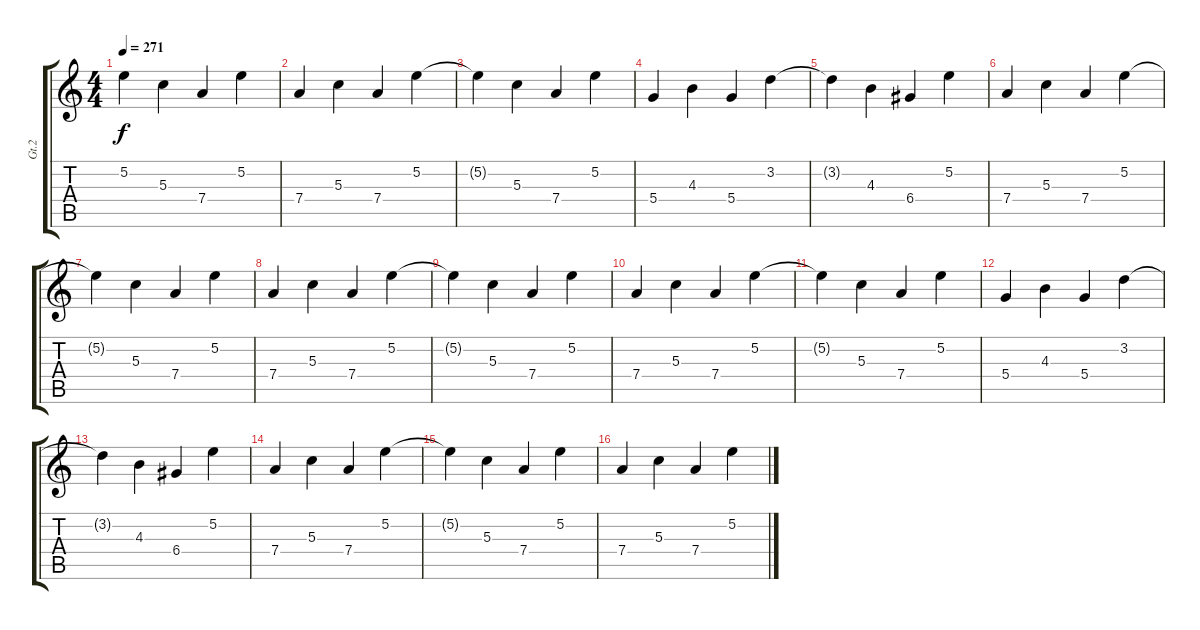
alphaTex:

\track ("Gt.2" "Gt.2") {instrument distortionguitar}
\staff {score tabs}
\tuning (E4 B3 G3 D3 A2 E2) {hide}
\ts (4 4)
\tempo 271
\clef g2
\ks c
5.2{t}.4{dy f} 5.3.4 7.4.4 5.2.4 |
7.4.4 5.3.4 7.4.4 5.2.4 |
5.2{t}.4 5.3.4 7.4.4 5.2.4 |
5.4.4 4.3.4 5.4.4 3.2.4 |
3.2{t}.4 4.3.4 6.4.4 5.2.4 |
7.4.4 5.3.4 7.4.4 5.2.4 |
5.2{t}.4 5.3.4 7.4.4 5.2.4 |
7.4.4 5.3.4 7.4.4 5.2.4 |
5.2{t}.4 5.3.4 7.4.4 5.2.4 |
7.4.4 5.3.4 7.4.4 5.2.4 |
5.2{t}.4 5.3.4 7.4.4 5.2.4 |
5.4.4 4.3.4 5.4.4 3.2.4 |
3.2{t}.4 4.3.4 6.4.4 5.2.4 |
7.4.4 5.3.4 7.4.4 5.2.4 |
5.2{t}.4 5.3.4 7.4.4 5.2.4 |
7.4.4 5.3.4 7.4.4 5.2.4
